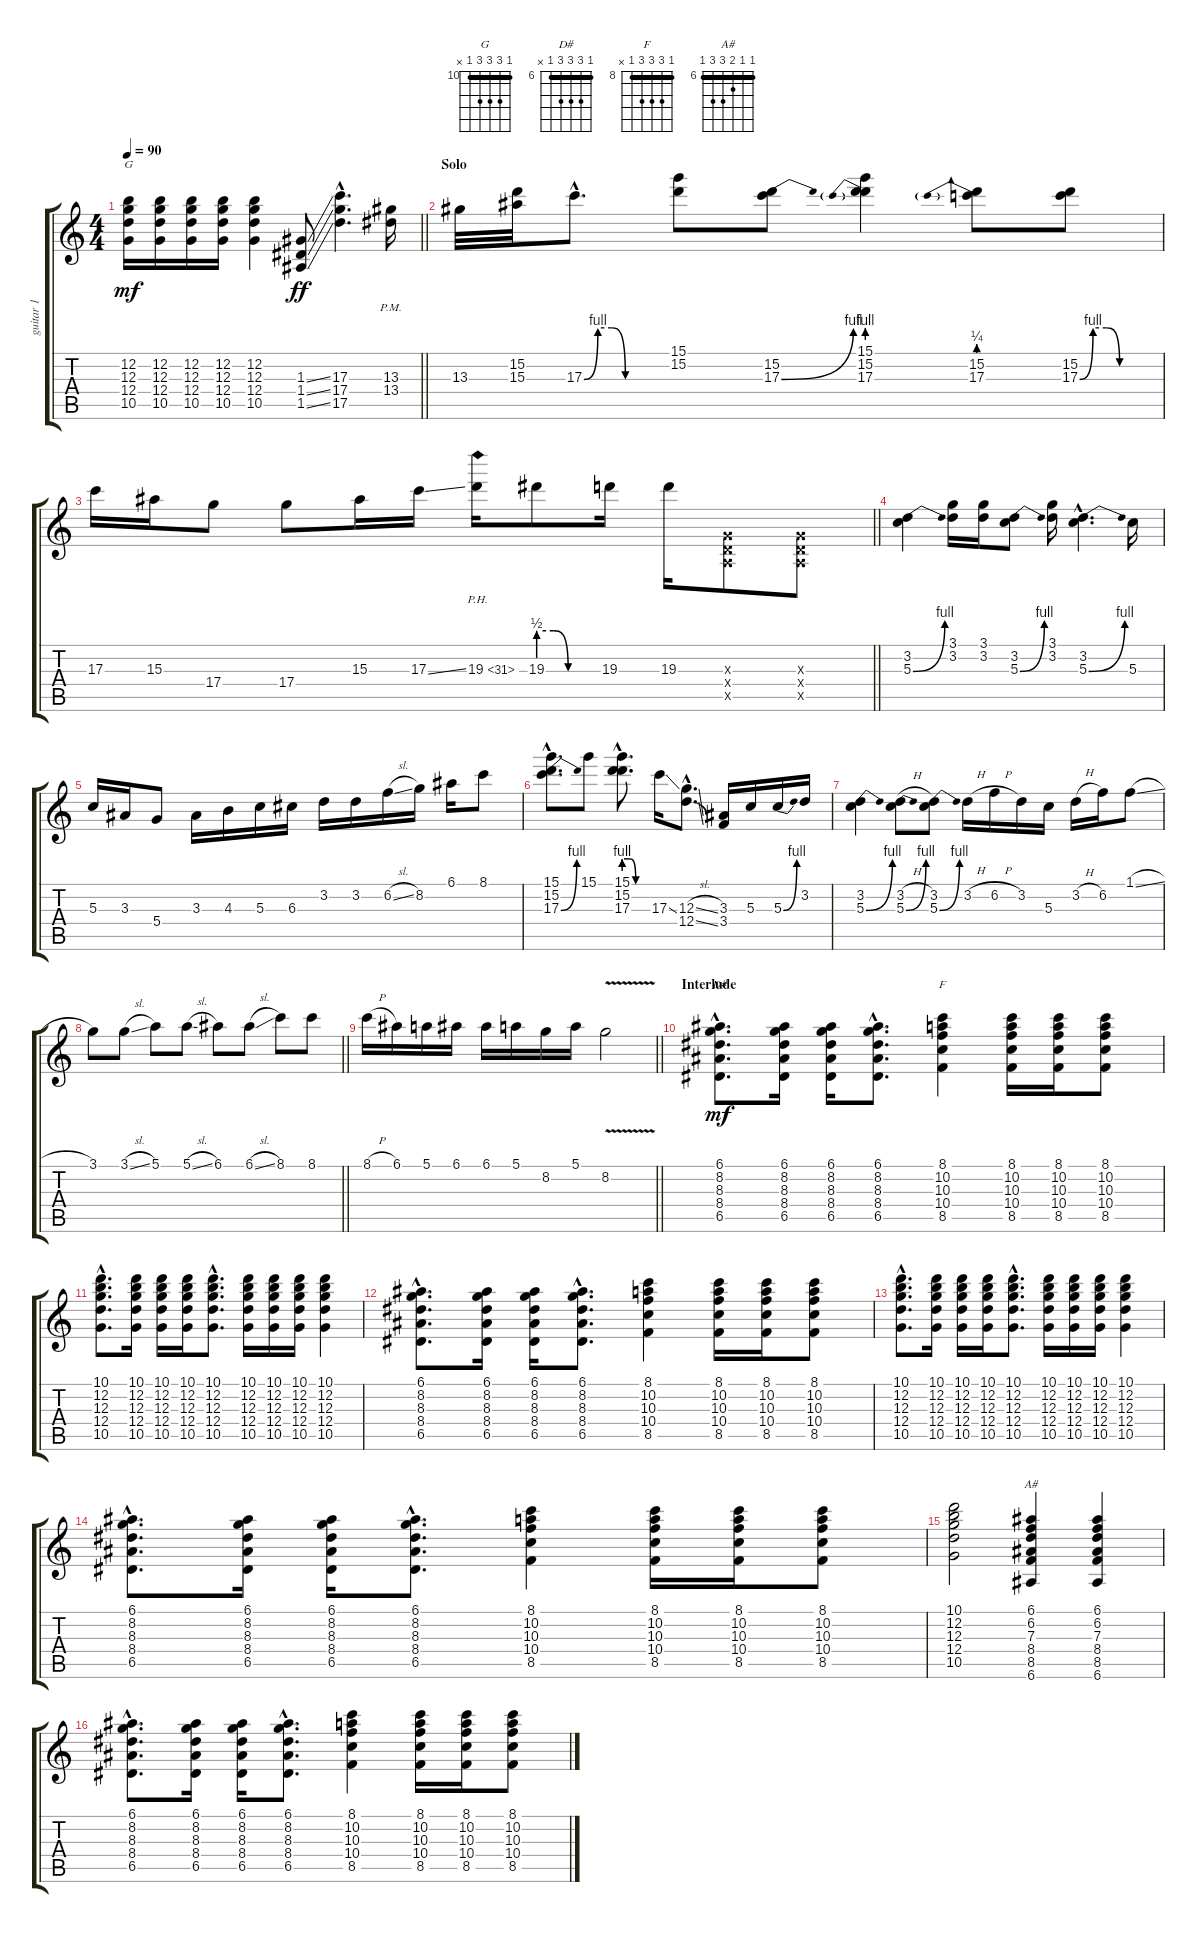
\track ("guitar 1" "guitar 1") {instrument distortionguitar}
\staff {score tabs}
\tuning (E4 B3 G3 D3 A2 E2) {hide}
\chord ("G" 10 12 12 12 10 x) {firstfret 10 barre 10}
\chord ("D#" 6 8 8 8 6 x) {firstfret 6 barre 6}
\chord ("F" 8 10 10 10 8 x) {firstfret 8 barre 8}
\chord ("A#" 6 6 7 8 8 6) {firstfret 6 barre 6}
\ts (4 4)
\tempo 90
\clef g2
\barLineRight lightlight
\ks c
(12.2 12.3 12.4 10.5).16{ch "G" dy mf} (12.2 12.3 12.4 10.5).16 (12.2 12.3 12.4 10.5).16 (12.2 12.3 12.4 10.5).16 (12.2 12.3 12.4 10.5).4 (1.3{ss} 1.4{ss} 1.5{ss}).8{dy ff} (17.3{hac} 17.4{hac} 17.5{hac}).4{d} (13.3{pm} 13.4).16 |
\section ("" "Solo")
13.3.32 (15.2 15.3).32 17.3{be (custom 0 0 10 4 20 4 30 0 60 0) hac}.8{d} (15.1 15.2).8 (15.2 17.3{be (bend 0 0 60 4)}).8 (15.1 15.2 17.3{be (prebend 0 4 60 4)}).4 (15.2 17.3{be (prebend 0 1 60 1)}).8 (15.2 17.3{be (custom 0 0 10 4 20 4 30 0 60 0)}).8 |
\barLineRight lightlight
17.3.16 15.3.16 17.4.8 17.4.8 15.3.16 17.3{ss}.16 19.3{ph 12}.16 19.3{be (custom 0 2 15 2 30 0 60 0)}.8 19.3.16 19.3.16 (0.3{x} 0.4{x} 0.5{x}).8 (0.3{x} 0.4{x} 0.5{x}).8 |
(3.2 5.3{be (bend 0 0 60 4)}).4 (3.1 3.2).16 (3.1 3.2).16 (3.2 5.3{be (bend 0 0 60 4)}).8 (3.1 3.2).16 (3.2{hac} 5.3{be (bend 0 0 60 4) hac}).4{d} 5.3.16 |
5.3.16 3.3.16 5.4.8 3.3.16 4.3.16 5.3.16 6.3.16 3.2.16 3.2.16 6.2{sl}.16 8.2.16 6.1.16 8.1.8 |
(15.1{hac} 15.2{hac} 17.3{be (bend 0 0 60 4) hac}).8{d} 15.1.8 (15.1{hac} 15.2{hac} 17.3{be (custom 0 4 15 4 30 0 60 0) hac}).8{d} 17.3{ss}.16 (12.3{sl hac} 12.4{sl hac}).8{d} (3.3 3.4).16 5.3.16 5.3{be (bend 0 0 60 4)}.16 3.2.16 |
(3.2 5.3{be (bend 0 0 60 4)}).4 (3.2{h} 5.3{be (bend 0 0 60 4)}).8 (3.2 5.3{be (bend 0 0 60 4)}).8 3.2{h}.16 6.2{h}.16 3.2.16 5.3.16 3.2{h}.16 6.2.16 1.1{sl}.8 |
\barLineRight lightlight
3.1.8 3.1{sl}.8 5.1.8 5.1{sl}.8 6.1.8 6.1{sl}.8 8.1.8 8.1.8 |
\section ("" "")
\barLineRight lightlight
8.1{h}.16 6.1.16 5.1.16 6.1.16 6.1.16 5.1.16 8.2.16 5.1.16 8.2{v}.2 |
\section ("" "Interlude")
(6.1{hac} 8.2{hac} 8.3{hac} 8.4{hac} 6.5{hac}).8{d ch "D#" dy mf} (6.1 8.2 8.3 8.4 6.5).16 (6.1 8.2 8.3 8.4 6.5).16 (6.1{hac} 8.2{hac} 8.3{hac} 8.4{hac} 6.5{hac}).8{d} (8.1 10.2 10.3 10.4 8.5).4{ch "F"} (8.1 10.2 10.3 10.4 8.5).16 (8.1 10.2 10.3 10.4 8.5).16 (8.1 10.2 10.3 10.4 8.5).8 |
(10.1{hac} 12.2{hac} 12.3{hac} 12.4{hac} 10.5{hac}).8{d} (10.1 12.2 12.3 12.4 10.5).16 (10.1 12.2 12.3 12.4 10.5).16 (10.1 12.2 12.3 12.4 10.5).16 (10.1{hac} 12.2{hac} 12.3{hac} 12.4{hac} 10.5{hac}).8{d} (10.1 12.2 12.3 12.4 10.5).16 (10.1 12.2 12.3 12.4 10.5).16 (10.1 12.2 12.3 12.4 10.5).16 (10.1 12.2 12.3 12.4 10.5).4 |
(6.1{hac} 8.2{hac} 8.3{hac} 8.4{hac} 6.5{hac}).8{d} (6.1 8.2 8.3 8.4 6.5).16 (6.1 8.2 8.3 8.4 6.5).16 (6.1{hac} 8.2{hac} 8.3{hac} 8.4{hac} 6.5{hac}).8{d} (8.1 10.2 10.3 10.4 8.5).4 (8.1 10.2 10.3 10.4 8.5).16 (8.1 10.2 10.3 10.4 8.5).16 (8.1 10.2 10.3 10.4 8.5).8 |
(10.1{hac} 12.2{hac} 12.3{hac} 12.4{hac} 10.5{hac}).8{d} (10.1 12.2 12.3 12.4 10.5).16 (10.1 12.2 12.3 12.4 10.5).16 (10.1 12.2 12.3 12.4 10.5).16 (10.1{hac} 12.2{hac} 12.3{hac} 12.4{hac} 10.5{hac}).8{d} (10.1 12.2 12.3 12.4 10.5).16 (10.1 12.2 12.3 12.4 10.5).16 (10.1 12.2 12.3 12.4 10.5).16 (10.1 12.2 12.3 12.4 10.5).4 |
(6.1{hac} 8.2{hac} 8.3{hac} 8.4{hac} 6.5{hac}).8{d} (6.1 8.2 8.3 8.4 6.5).16 (6.1 8.2 8.3 8.4 6.5).16 (6.1{hac} 8.2{hac} 8.3{hac} 8.4{hac} 6.5{hac}).8{d} (8.1 10.2 10.3 10.4 8.5).4 (8.1 10.2 10.3 10.4 8.5).16 (8.1 10.2 10.3 10.4 8.5).16 (8.1 10.2 10.3 10.4 8.5).8 |
(10.1 12.2 12.3 12.4 10.5).2 (6.1 6.2 7.3 8.4 8.5 6.6).4{ch "A#"} (6.1 6.2 7.3 8.4 8.5 6.6).4 |
(6.1{hac} 8.2{hac} 8.3{hac} 8.4{hac} 6.5{hac}).8{d} (6.1 8.2 8.3 8.4 6.5).16 (6.1 8.2 8.3 8.4 6.5).16 (6.1{hac} 8.2{hac} 8.3{hac} 8.4{hac} 6.5{hac}).8{d} (8.1 10.2 10.3 10.4 8.5).4 (8.1 10.2 10.3 10.4 8.5).16 (8.1 10.2 10.3 10.4 8.5).16 (8.1 10.2 10.3 10.4 8.5).8
